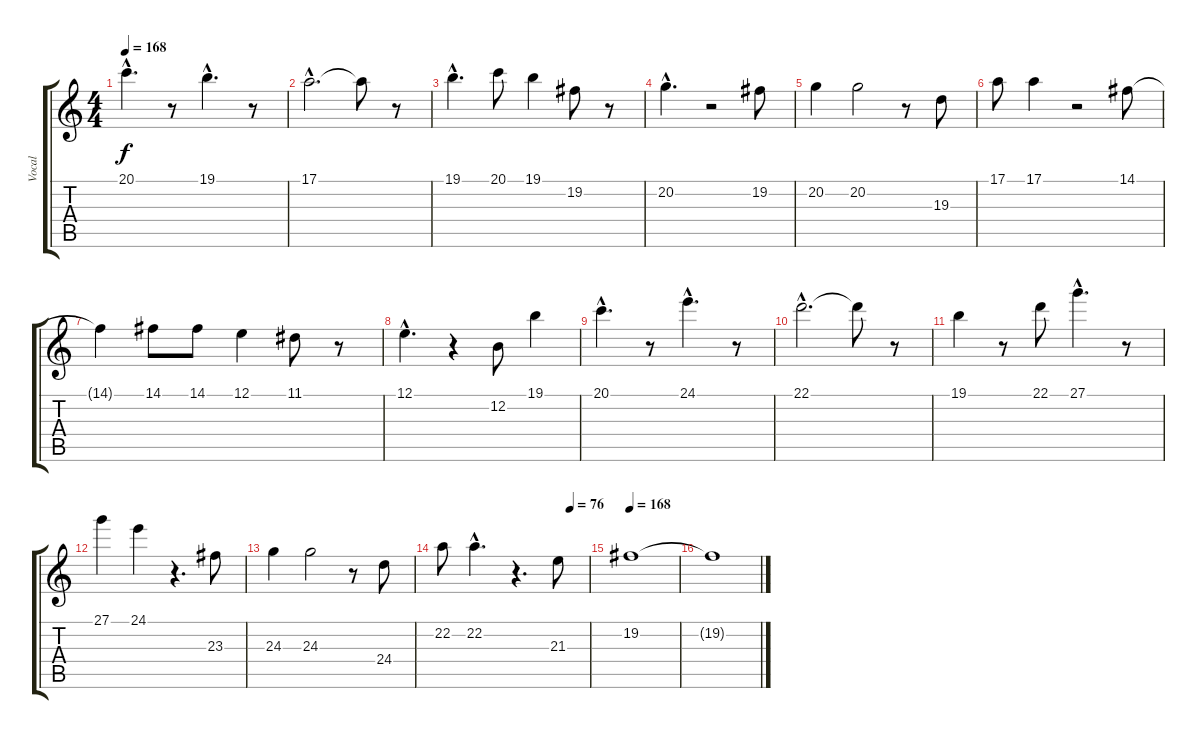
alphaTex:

\track ("Vocal" "Vocal") {instrument tenorsax}
\staff {score tabs}
\tuning (E4 B3 G3 D3 A2 E2) {hide}
\ts (4 4)
\tempo 168
\clef g2
\ks c
20.1{hac}.4{d dy f} r.8 19.1{hac}.4{d} r.8 |
17.1{hac}.2{d} 17.1{t}.8 r.8 |
19.1{hac}.4{d} 20.1.8 19.1.4 19.2.8 r.8 |
20.2{hac}.4{d} r.2 19.2.8 |
20.2.4 20.2.2 r.8 19.3.8 |
17.1.8 17.1.4 r.2 14.1.8 |
14.1{t}.4 14.1.8 14.1.8 12.1.4 11.1.8 r.8 |
12.1{hac}.4{d} r.4 12.2.8 19.1.4 |
20.1{hac}.4{d} r.8 24.1{hac}.4{d} r.8 |
22.1{hac}.2{d} 22.1{t}.8 r.8 |
19.1.4 r.8 22.1.8 27.1{hac}.4{d} r.8 |
27.1.4 24.1.4 r.4{d} 23.3.8 |
24.3.4 24.3.2 r.8 24.4.8 |
\tempo (76 0.875)
22.2.8 22.2{hac}.4{d} r.4{d} 21.3.8 |
\tempo 168
19.2.1 |
19.2{t}.1
